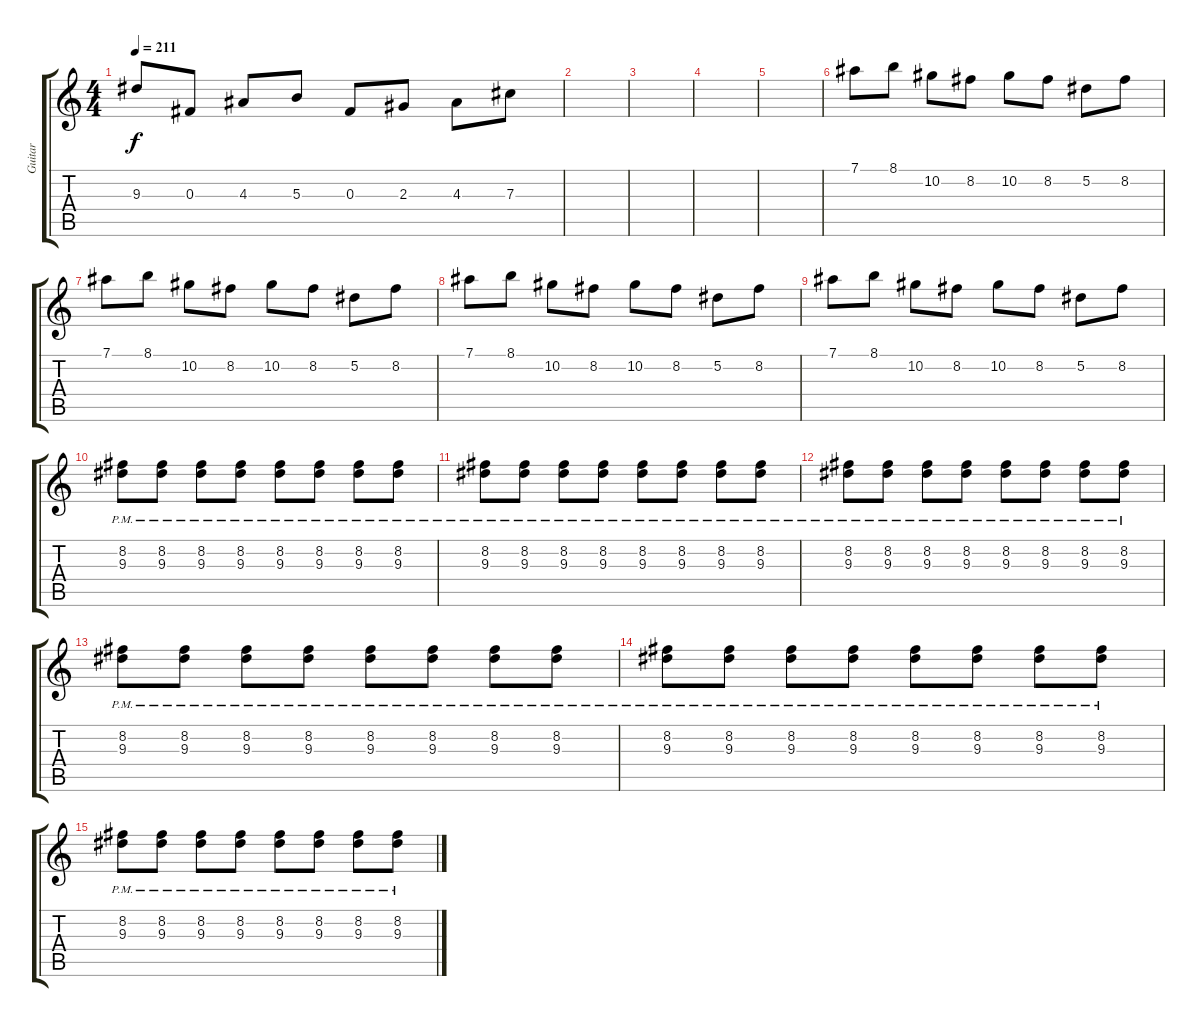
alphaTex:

\track ("Guitar" "Guitar") {instrument distortionguitar}
\staff {score tabs}
\tuning (Eb4 Bb3 Gb3 Db3 Ab2 Eb2) {hide}
\ts (4 4)
\tempo 211
\clef g2
\ks c
9.3.8{dy f} 0.3.8 4.3.8 5.3.8 0.3.8 2.3.8 4.3.8 7.3.8 |
|
|
|
|
7.1.8 8.1.8 10.2.8 8.2.8 10.2.8 8.2.8 5.2.8 8.2.8 |
7.1.8 8.1.8 10.2.8 8.2.8 10.2.8 8.2.8 5.2.8 8.2.8 |
7.1.8 8.1.8 10.2.8 8.2.8 10.2.8 8.2.8 5.2.8 8.2.8 |
7.1.8 8.1.8 10.2.8 8.2.8 10.2.8 8.2.8 5.2.8 8.2.8 |
(8.2{pm} 9.3{pm}).8 (8.2{pm} 9.3{pm}).8 (8.2{pm} 9.3{pm}).8 (8.2{pm} 9.3{pm}).8 (8.2{pm} 9.3{pm}).8 (8.2{pm} 9.3{pm}).8 (8.2{pm} 9.3{pm}).8 (8.2{pm} 9.3{pm}).8 |
(8.2{pm} 9.3{pm}).8 (8.2{pm} 9.3{pm}).8 (8.2{pm} 9.3{pm}).8 (8.2{pm} 9.3{pm}).8 (8.2{pm} 9.3{pm}).8 (8.2{pm} 9.3{pm}).8 (8.2{pm} 9.3{pm}).8 (8.2{pm} 9.3{pm}).8 |
(8.2{pm} 9.3{pm}).8 (8.2{pm} 9.3{pm}).8 (8.2{pm} 9.3{pm}).8 (8.2{pm} 9.3{pm}).8 (8.2{pm} 9.3{pm}).8 (8.2{pm} 9.3{pm}).8 (8.2{pm} 9.3{pm}).8 (8.2{pm} 9.3{pm}).8 |
(8.2{pm} 9.3{pm}).8 (8.2{pm} 9.3{pm}).8 (8.2{pm} 9.3{pm}).8 (8.2{pm} 9.3{pm}).8 (8.2{pm} 9.3{pm}).8 (8.2{pm} 9.3{pm}).8 (8.2{pm} 9.3{pm}).8 (8.2{pm} 9.3{pm}).8 |
(8.2{pm} 9.3{pm}).8 (8.2{pm} 9.3{pm}).8 (8.2{pm} 9.3{pm}).8 (8.2{pm} 9.3{pm}).8 (8.2{pm} 9.3{pm}).8 (8.2{pm} 9.3{pm}).8 (8.2{pm} 9.3{pm}).8 (8.2{pm} 9.3{pm}).8 |
(8.2{pm} 9.3{pm}).8 (8.2{pm} 9.3{pm}).8 (8.2{pm} 9.3{pm}).8 (8.2{pm} 9.3{pm}).8 (8.2{pm} 9.3{pm}).8 (8.2{pm} 9.3{pm}).8 (8.2{pm} 9.3{pm}).8 (8.2{pm} 9.3{pm}).8
